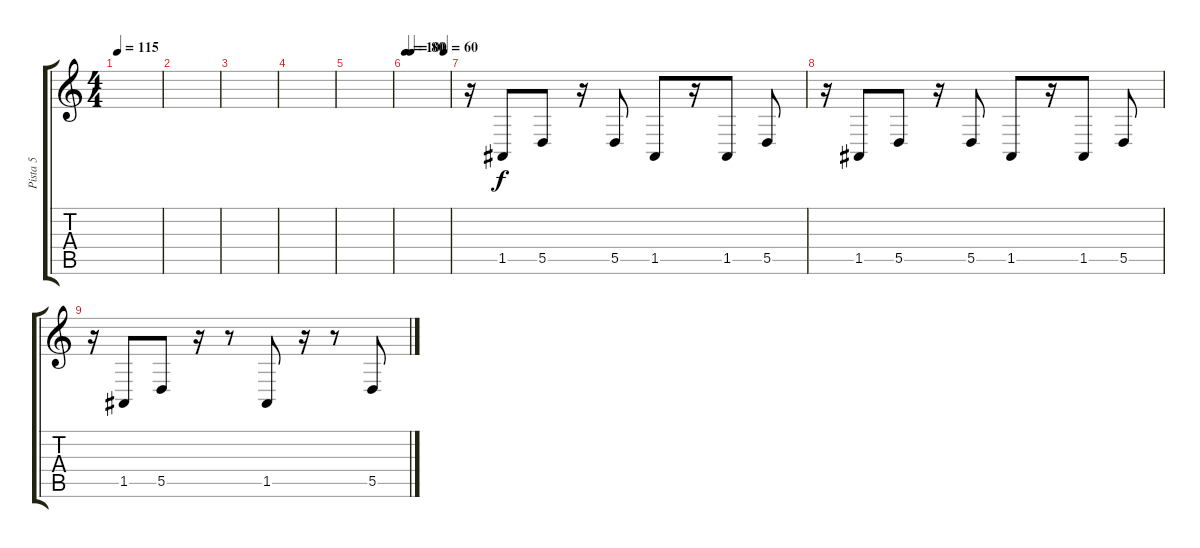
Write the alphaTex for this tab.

\track ("Pista 5" "Pista 5") {instrument helicopter}
\staff {score tabs}
\tuning (E4 B3 G3 D3 A2 E2) {hide}
\ts (4 4)
\tempo 115
\clef g2
\ks c
|
|
|
|
|
\tempo 100
\tempo (80 0.125)
\tempo (60 0.875)
|
r.16 1.5.8 5.5.8 r.16 5.5.8 1.5.8 r.16 1.5.8 5.5.8 |
r.16 1.5.8 5.5.8 r.16 5.5.8 1.5.8 r.16 1.5.8 5.5.8 |
r.16 1.5.8 5.5.8 r.16 r.8 1.5.8 r.16 r.8 5.5.8
